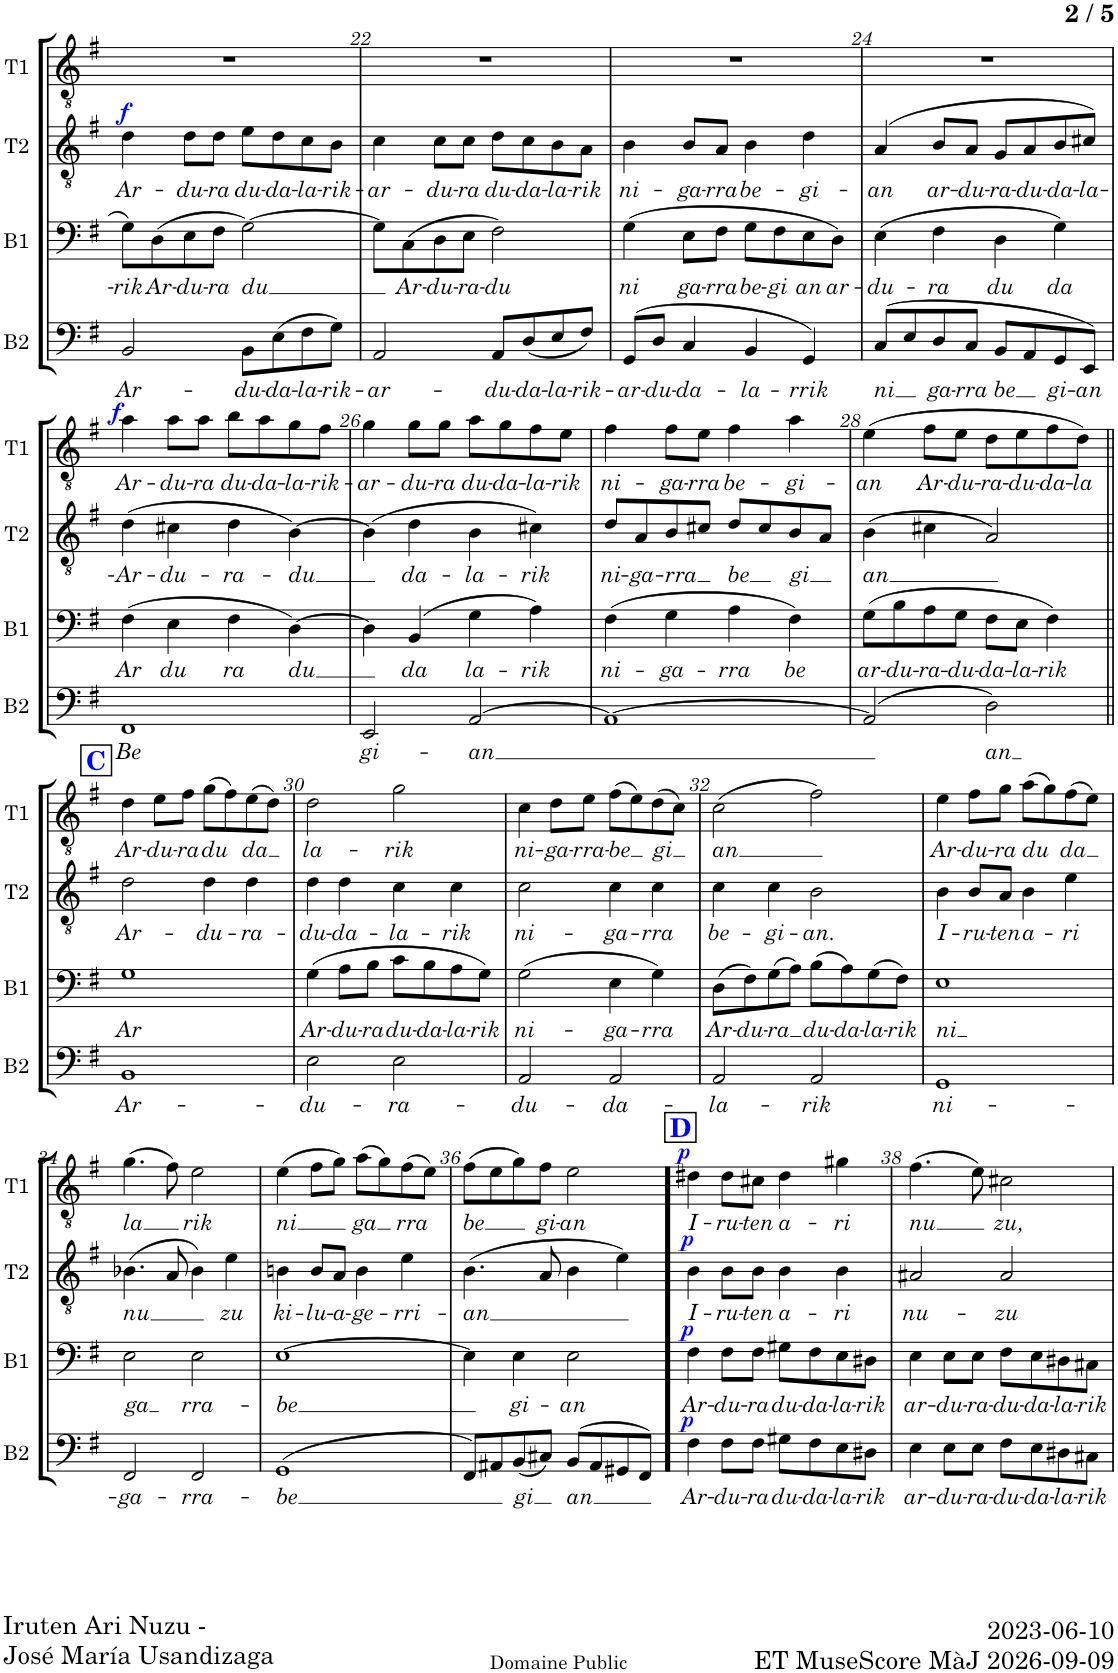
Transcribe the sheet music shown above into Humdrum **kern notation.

**kern	**text	**dynam	**kern	**text	**dynam	**kern	**text	**dynam	**kern	**text	**dynam
*part4	*part4	*part4	*part3	*part3	*part3	*part2	*part2	*part2	*part1	*part1	*part1
*staff4	*staff4	*staff4	*staff3	*staff3	*staff3	*staff2	*staff2	*staff2	*staff1	*staff1	*staff1
*I"Basse	*	*	*I"Baryton	*	*	*I"Ténor 2	*	*	*I"Ténor 1	*	*
*I'B2	*	*	*I'B1	*	*	*I'T2	*	*	*I'T1	*	*
!!LO:PB:g=z
*clefF4	*	*	*clefF4	*	*	*clefGv2	*	*	*clefGv2	*	*
*k[f#]	*	*	*k[f#]	*	*	*k[f#]	*	*	*k[f#]	*	*
*M4/4	*	*	*M4/4	*	*	*M4/4	*	*	*M4/4	*	*
=21	=21	=21	=21	=21	=21	=21	=21	=21	=21	=21	=21
!	!LO:LY:b	!	!	!LO:LY:b	!	!	!LO:LY:b	!LO:DY:a	!	!	!
2BB/	Ar-	.	8G\L	-rik	.	4d\	Ar-	f	1r	.	.
!	!	!	!	!LO:LY:b	!	!	!	!	!	!	!
.	.	.	(8D\	Ar-	.	.	.	.	.	.	.
!	!	!	!	!LO:LY:b	!	!	!LO:LY:b	!	!	!	!
.	.	.	8E\	-du-	.	8d\L	-du-	.	.	.	.
!	!	!	!	!LO:LY:b	!	!	!LO:LY:b	!	!	!	!
.	.	.	8F#\J	-ra	.	8d\J	-ra	.	.	.	.
!	!LO:LY:b	!	!	!LO:LY:b	!	!	!LO:LY:b	!	!	!	!
8BB\L	du-	.	[2G\)	-du	.	8e\L	du-	.	.	.	.
!	!LO:LY:b	!	!	!	!	!	!LO:LY:b	!	!	!	!
(8E\	-da-	.	.	.	.	8d\	-da-	.	.	.	.
!	!LO:LY:b	!	!	!	!	!	!LO:LY:b	!	!	!	!
8F#\	-la-	.	.	.	.	8c\	-la-	.	.	.	.
!	!LO:LY:b	!	!	!	!	!	!LO:LY:b	!	!	!	!
8G\J)	-rik-	.	.	.	.	8B\J	-rik-	.	.	.	.
=22	=22	=22	=22	=22	=22	=22	=22	=22	=22	=22	=22
!	!LO:LY:b	!	!	!	!	!	!LO:LY:b	!	!	!	!
2AA/	-ar-	.	8G\L]	.	.	4c\	ar-	.	1r	.	.
!	!	!	!	!LO:LY:b	!	!	!	!	!	!	!
.	.	.	(8C\	Ar-	.	.	.	.	.	.	.
!	!	!	!	!LO:LY:b	!	!	!LO:LY:b	!	!	!	!
.	.	.	8D\	-du-	.	8c\L	-du-	.	.	.	.
!	!	!	!	!LO:LY:b	!	!	!LO:LY:b	!	!	!	!
.	.	.	8E\J	-ra-	.	8c\J	-ra	.	.	.	.
!	!LO:LY:b	!	!	!LO:LY:b	!	!	!LO:LY:b	!	!	!	!
8AA/L	-du-	.	2F#\)	-du	.	8d\L	du-	.	.	.	.
!	!LO:LY:b	!	!	!	!	!	!LO:LY:b	!	!	!	!
(8D/	-da-	.	.	.	.	8c\	-da-	.	.	.	.
!	!LO:LY:b	!	!	!	!	!	!LO:LY:b	!	!	!	!
8E/	-la-	.	.	.	.	8B\	-la-	.	.	.	.
!	!LO:LY:b	!	!	!	!	!	!LO:LY:b	!	!	!	!
8F#/J)	-rik-	.	.	.	.	8A\J	-rik	.	.	.	.
=23	=23	=23	=23	=23	=23	=23	=23	=23	=23	=23	=23
!	!LO:LY:b	!	!	!LO:LY:b	!	!	!LO:LY:b	!	!	!	!
(>8GG/L	ar-	.	(4G\	ni	.	4B\	ni-	.	1r	.	.
!	!LO:LY:b	!	!	!	!	!	!	!	!	!	!
8D/J	-du-	.	.	.	.	.	.	.	.	.	.
!	!LO:LY:b	!	!	!LO:LY:b	!	!	!LO:LY:b	!	!	!	!
4C/	-da-	.	8E\L	ga-	.	8B/L	-ga-	.	.	.	.
!	!	!	!	!LO:LY:b	!	!	!LO:LY:b	!	!	!	!
.	.	.	8F#\J	-rra	.	8A/J	-rra	.	.	.	.
!	!LO:LY:b	!	!	!LO:LY:b	!	!	!LO:LY:b	!	!	!	!
4BB/	-la-	.	8G\L	be-	.	4B\	be-	.	.	.	.
!	!	!	!	!LO:LY:b	!	!	!	!	!	!	!
.	.	.	8F#\	-gi	.	.	.	.	.	.	.
!	!LO:LY:b	!	!	!LO:LY:b	!	!	!LO:LY:b	!	!	!	!
4GG/)	-rrik	.	8E\	an	.	4d\	-gi-	.	.	.	.
!	!	!	!	!LO:LY:b	!	!	!	!	!	!	!
.	.	.	8D\J)	ar-	.	.	.	.	.	.	.
=24	=24	=24	=24	=24	=24	=24	=24	=24	=24	=24	=24
!	!LO:LY:b	!	!	!LO:LY:b	!	!	!LO:LY:b	!	!	!	!
(>8C/L	-ni	.	(4E\	-du-	.	(>4A/	-an	.	1r	.	.
8E/	.	.	.	.	.	.	.	.	.	.	.
!	!LO:LY:b	!	!	!LO:LY:b	!	!	!LO:LY:b	!	!	!	!
8D/	ga-	.	4F#\	-ra	.	8B/L	ar-	.	.	.	.
!	!LO:LY:b	!	!	!	!	!	!LO:LY:b	!	!	!	!
8C/J	-rra	.	.	.	.	8A/J	-du-	.	.	.	.
!	!LO:LY:b	!	!	!LO:LY:b	!	!	!LO:LY:b	!	!	!	!
8BB/L	-be	.	4D\	du	.	8G/L	-ra-	.	.	.	.
!	!	!	!	!	!	!	!LO:LY:b	!	!	!	!
8AA/	.	.	.	.	.	8A/	-du-	.	.	.	.
!	!LO:LY:b	!	!	!LO:LY:b	!	!	!LO:LY:b	!	!	!	!
8GG/	-gi-	.	4G\)	da	.	8B/	-da-	.	.	.	.
!	!LO:LY:b	!	!	!	!	!	!LO:LY:b	!	!	!	!
8EE/J)	-an	.	.	.	.	8c#X/J)	-la-	.	.	.	.
!!LO:LB:g=z
=25	=25	=25	=25	=25	=25	=25	=25	=25	=25	=25	=25
!	!LO:LY:b	!	!	!LO:LY:b	!	!	!LO:LY:b	!	!	!LO:LY:b	!LO:DY:a
1FF#	Be	.	(4F#\	Ar	.	(4d\	Ar-	.	4a\	Ar-	f
!	!	!	!	!LO:LY:b	!	!	!LO:LY:b	!	!	!LO:LY:b	!
.	.	.	4E\	du	.	4c#X\	-du-	.	8a\L	-du-	.
!	!	!	!	!	!	!	!	!	!	!LO:LY:b	!
.	.	.	.	.	.	.	.	.	8a\J	-ra	.
!	!	!	!	!LO:LY:b	!	!	!LO:LY:b	!	!	!LO:LY:b	!
.	.	.	4F#\	ra	.	4d\	-ra-	.	8b\L	du-	.
!	!	!	!	!	!	!	!	!	!	!LO:LY:b	!
.	.	.	.	.	.	.	.	.	8a\	-da-	.
!	!	!	!	!LO:LY:b	!	!	!LO:LY:b	!	!	!LO:LY:b	!
.	.	.	[4D\)	-du	.	[4B\)	-du	.	8g\	-la-	.
!	!	!	!	!	!	!	!	!	!	!LO:LY:b	!
.	.	.	.	.	.	.	.	.	8f#\J	-rik-	.
=26	=26	=26	=26	=26	=26	=26	=26	=26	=26	=26	=26
!	!LO:LY:b	!	!	!	!	!	!	!	!	!LO:LY:b	!
2EE/	gi-	.	4D\]	.	.	(4B\]	.	.	4g\	ar-	.
!	!	!	!	!LO:LY:b	!	!	!LO:LY:b	!	!	!LO:LY:b	!
.	.	.	(4BB/	da	.	4d\	da-	.	8g\L	-du-	.
!	!	!	!	!	!	!	!	!	!	!LO:LY:b	!
.	.	.	.	.	.	.	.	.	8g\J	-ra	.
!	!LO:LY:b	!	!	!LO:LY:b	!	!	!LO:LY:b	!	!	!LO:LY:b	!
[>2AA/	-an	.	4G\	la-	.	4B\	-la-	.	8a\L	du-	.
!	!	!	!	!	!	!	!	!	!	!LO:LY:b	!
.	.	.	.	.	.	.	.	.	8g\	-da-	.
!	!	!	!	!LO:LY:b	!	!	!LO:LY:b	!	!	!LO:LY:b	!
.	.	.	4A\)	-rik	.	4c#X\)	-rik	.	8f#\	-la-	.
!	!	!	!	!	!	!	!	!	!	!LO:LY:b	!
.	.	.	.	.	.	.	.	.	8e\J	-rik	.
=27	=27	=27	=27	=27	=27	=27	=27	=27	=27	=27	=27
!	!	!	!	!LO:LY:b	!	!	!LO:LY:b	!	!	!LO:LY:b	!
1AA_	.	.	(4F#\	ni-	.	8d/L	ni-	.	4f#\	ni-	.
!	!	!	!	!	!	!	!LO:LY:b	!	!	!	!
.	.	.	.	.	.	8A/	-ga-	.	.	.	.
!	!	!	!	!LO:LY:b	!	!	!LO:LY:b	!	!	!LO:LY:b	!
.	.	.	4G\	-ga-	.	8B/	-rra	.	8f#\L	-ga-	.
!	!	!	!	!	!	!	!	!	!	!LO:LY:b	!
.	.	.	.	.	.	8c#X/J	.	.	8e\J	-rra	.
!	!	!	!	!LO:LY:b	!	!	!LO:LY:b	!	!	!LO:LY:b	!
.	.	.	4A\	-rra	.	8d/L	-be	.	4f#\	be-	.
.	.	.	.	.	.	8c#/	.	.	.	.	.
!	!	!	!	!LO:LY:b	!	!	!LO:LY:b	!	!	!LO:LY:b	!
.	.	.	4F#\)	be	.	8B/	gi	.	4a\	-gi-	.
.	.	.	.	.	.	8A/J	.	.	.	.	.
=28	=28	=28	=28	=28	=28	=28	=28	=28	=28	=28	=28
!	!	!	!	!LO:LY:b	!	!	!LO:LY:b	!	!	!LO:LY:b	!
(2AA/]	.	.	(8G\L	ar-	.	(4B\	an	.	(4e\	-an	.
!	!	!	!	!LO:LY:b	!	!	!	!	!	!	!
.	.	.	8B\	-du-	.	.	.	.	.	.	.
!	!	!	!	!LO:LY:b	!	!	!	!	!	!LO:LY:b	!
.	.	.	8A\	-ra-	.	4c#X\	.	.	8f#\L	Ar-	.
!	!	!	!	!LO:LY:b	!	!	!	!	!	!LO:LY:b	!
.	.	.	8G\J	-du-	.	.	.	.	8e\J	-du-	.
!	!LO:LY:b	!	!	!LO:LY:b	!	!	!	!	!	!LO:LY:b	!
2D\)	an	.	8F#\L	-da-	.	2A/)	.	.	8d\L	-ra-	.
!	!	!	!	!LO:LY:b	!	!	!	!	!	!LO:LY:b	!
.	.	.	8E\J	-la-	.	.	.	.	8e\	-du-	.
!	!	!	!	!LO:LY:b	!	!	!	!	!	!LO:LY:b	!
.	.	.	4F#\)	-rik	.	.	.	.	8f#\	-da-	.
!	!	!	!	!	!	!	!	!	!	!LO:LY:b	!
.	.	.	.	.	.	.	.	.	8d\J)	-la	.
!!LO:LB:g=z
!!LO:REH:place=s1:a:B:cj:color=#0000FF:fs=14:t=C
=29||	=29||	=29||	=29||	=29||	=29||	=29||	=29||	=29||	=29||	=29||	=29||
!	!LO:LY:b	!	!	!LO:LY:b	!	!	!LO:LY:b	!	!	!LO:LY:b	!
1BB	Ar-	.	1G	Ar	.	2d\	Ar-	.	4d\	Ar-	.
!	!	!	!	!	!	!	!	!	!	!LO:LY:b	!
.	.	.	.	.	.	.	.	.	8e\L	-du-	.
!	!	!	!	!	!	!	!	!	!	!LO:LY:b	!
.	.	.	.	.	.	.	.	.	8f#\J	-ra	.
!	!	!	!	!	!	!	!LO:LY:b	!	!	!LO:LY:b	!
.	.	.	.	.	.	4d\	-du-	.	(8g\L	-du	.
.	.	.	.	.	.	.	.	.	8f#\)	.	.
!	!	!	!	!	!	!	!LO:LY:b	!	!	!LO:LY:b	!
.	.	.	.	.	.	4d\	-ra-	.	(8e\	-da	.
.	.	.	.	.	.	.	.	.	8d\J)	.	.
=30	=30	=30	=30	=30	=30	=30	=30	=30	=30	=30	=30
!	!LO:LY:b	!	!	!LO:LY:b	!	!	!LO:LY:b	!	!	!LO:LY:b	!
2E\	-du-	.	(4G\	Ar-	.	4d\	-du-	.	2d\	la-	.
!	!	!	!	!LO:LY:b	!	!	!LO:LY:b	!	!	!	!
.	.	.	8A\L	-du-	.	4d\	-da-	.	.	.	.
!	!	!	!	!LO:LY:b	!	!	!	!	!	!	!
.	.	.	8B\J	-ra	.	.	.	.	.	.	.
!	!LO:LY:b	!	!	!LO:LY:b	!	!	!LO:LY:b	!	!	!LO:LY:b	!
2E\	-ra-	.	8c\L	du-	.	4c\	-la-	.	2g\	-rik	.
!	!	!	!	!LO:LY:b	!	!	!	!	!	!	!
.	.	.	8B\	-da-	.	.	.	.	.	.	.
!	!	!	!	!LO:LY:b	!	!	!LO:LY:b	!	!	!	!
.	.	.	8A\	-la-	.	4c\	-rik	.	.	.	.
!	!	!	!	!LO:LY:b	!	!	!	!	!	!	!
.	.	.	8G\J)	-rik	.	.	.	.	.	.	.
=31	=31	=31	=31	=31	=31	=31	=31	=31	=31	=31	=31
!	!LO:LY:b	!	!	!LO:LY:b	!	!	!LO:LY:b	!	!	!LO:LY:b	!
2AA/	-du-	.	(2G\	ni-	.	2c\	ni-	.	4c\	ni-	.
!	!	!	!	!	!	!	!	!	!	!LO:LY:b	!
.	.	.	.	.	.	.	.	.	8d\L	-ga-	.
!	!	!	!	!	!	!	!	!	!	!LO:LY:b	!
.	.	.	.	.	.	.	.	.	8e\J	-rra-	.
!	!LO:LY:b	!	!	!LO:LY:b	!	!	!LO:LY:b	!	!	!LO:LY:b	!
2AA/	-da-	.	4E\	-ga-	.	4c\	-ga-	.	(8f#\L	-be	.
.	.	.	.	.	.	.	.	.	8e\)	.	.
!	!	!	!	!LO:LY:b	!	!	!LO:LY:b	!	!	!LO:LY:b	!
.	.	.	4G\)	-rra	.	4c\	-rra	.	(8d\	gi	.
.	.	.	.	.	.	.	.	.	8c\J)	.	.
=32	=32	=32	=32	=32	=32	=32	=32	=32	=32	=32	=32
!	!LO:LY:b	!	!	!LO:LY:b	!	!	!LO:LY:b	!	!	!LO:LY:b	!
2AA/	-la-	.	(8D\L	Ar-	.	4c\	be-	.	(2c\	an	.
!	!	!	!	!LO:LY:b	!	!	!	!	!	!	!
.	.	.	8F#\)	-du-	.	.	.	.	.	.	.
!	!	!	!	!LO:LY:b	!	!	!LO:LY:b	!	!	!	!
.	.	.	(8G\	-ra	.	4c\	-gi-	.	.	.	.
.	.	.	8A\J)	.	.	.	.	.	.	.	.
!	!LO:LY:b	!	!	!LO:LY:b	!	!	!LO:LY:b	!	!	!	!
2AA/	-rik	.	(8B\L	du-	.	2B\	-an.	.	2f#\)	.	.
!	!	!	!	!LO:LY:b	!	!	!	!	!	!	!
.	.	.	8A\)	-da-	.	.	.	.	.	.	.
!	!	!	!	!LO:LY:b	!	!	!	!	!	!	!
.	.	.	(8G\	-la-	.	.	.	.	.	.	.
!	!	!	!	!LO:LY:b	!	!	!	!	!	!	!
.	.	.	8F#\J)	-rik	.	.	.	.	.	.	.
=33	=33	=33	=33	=33	=33	=33	=33	=33	=33	=33	=33
!	!LO:LY:b	!	!	!LO:LY:b	!	!	!LO:LY:b	!	!	!LO:LY:b	!
1GG	ni-	.	1E	ni	.	4B\	I-	.	4e\	Ar-	.
!	!	!	!	!	!	!	!LO:LY:b	!	!	!LO:LY:b	!
.	.	.	.	.	.	8B/L	-ru-	.	8f#\L	-du-	.
!	!	!	!	!	!	!	!LO:LY:b	!	!	!LO:LY:b	!
.	.	.	.	.	.	8A/J	-ten	.	8g\J	-ra	.
!	!	!	!	!	!	!	!LO:LY:b	!	!	!LO:LY:b	!
.	.	.	.	.	.	4B\	a-	.	(8a\L	-du	.
.	.	.	.	.	.	.	.	.	8g\)	.	.
!	!	!	!	!	!	!	!LO:LY:b	!	!	!LO:LY:b	!
.	.	.	.	.	.	4e\	-ri	.	(8f#\	-da	.
.	.	.	.	.	.	.	.	.	8e\J)	.	.
!!LO:LB:g=z
=34	=34	=34	=34	=34	=34	=34	=34	=34	=34	=34	=34
!	!LO:LY:b	!	!	!LO:LY:b	!	!	!LO:LY:b	!	!	!LO:LY:b	!
2FF#/	-ga-	.	2E\	-ga	.	(4.B-X\	nu	.	(4.g\	-la	.
.	.	.	.	.	.	8A/	.	.	8f#\)	.	.
!	!LO:LY:b	!	!	!LO:LY:b	!	!	!	!	!	!LO:LY:b	!
2FF#/	-rra-	.	2E\	rra-	.	4B-\)	.	.	2e\	rik	.
!	!	!	!	!	!	!	!LO:LY:b	!	!	!	!
.	.	.	.	.	.	4e\	zu	.	.	.	.
=35	=35	=35	=35	=35	=35	=35	=35	=35	=35	=35	=35
!	!LO:LY:b	!	!	!LO:LY:b	!	!	!LO:LY:b	!	!	!LO:LY:b	!
(>1GG	-be	.	[1E	-be	.	4Bn\	ki-	.	(4e\	ni	.
!	!	!	!	!	!	!	!LO:LY:b	!	!	!	!
.	.	.	.	.	.	8B/L	-lu-	.	8f#\L	.	.
!	!	!	!	!	!	!	!LO:LY:b	!	!	!	!
.	.	.	.	.	.	8A/J	-a-	.	8g\J)	.	.
!	!	!	!	!	!	!	!LO:LY:b	!	!	!LO:LY:b	!
.	.	.	.	.	.	4B\	-ge-	.	(8a\L	ga	.
.	.	.	.	.	.	.	.	.	8g\)	.	.
!	!	!	!	!	!	!	!LO:LY:b	!	!	!LO:LY:b	!
.	.	.	.	.	.	4e\	-rri-	.	(8f#\	rra	.
.	.	.	.	.	.	.	.	.	8e\J)	.	.
=36	=36	=36	=36	=36	=36	=36	=36	=36	=36	=36	=36
!	!	!	!	!	!	!	!LO:LY:b	!	!	!LO:LY:b	!
8FF#/L)	.	.	4E\]	.	.	(4.B\	-an	.	(8f#\L	be	.
8AA#X/	.	.	.	.	.	.	.	.	8e\	.	.
!	!LO:LY:b	!	!	!LO:LY:b	!	!	!	!	!	!	!
(8BB/	gi	.	4E\	gi-	.	.	.	.	8g\)	.	.
!	!	!	!	!	!	!	!	!	!	!LO:LY:b	!
8C#X/J)	.	.	.	.	.	8A/	.	.	8f#\J	gi-	.
!	!LO:LY:b	!	!	!LO:LY:b	!	!	!	!	!	!LO:LY:b	!
(>8BB/L	an	.	2E\	-an	.	4B\	.	.	2e\	-an	.
8AA#/	.	.	.	.	.	.	.	.	.	.	.
8GG#X/	.	.	.	.	.	4e\)	.	.	.	.	.
8FF#/J)	.	.	.	.	.	.	.	.	.	.	.
!!LO:REH:place=s1:a:B:cj:color=#0000FF:fs=14:t=D
=37!	=37!	=37!	=37!	=37!	=37!	=37!	=37!	=37!	=37!	=37!	=37!
!	!LO:LY:b	!LO:DY:a	!	!LO:LY:b	!LO:DY:a	!	!LO:LY:b	!LO:DY:a	!	!LO:LY:b	!LO:DY:a
4F#\	Ar-	p	4F#\	Ar-	p	4B\	I-	p	4d#X\	I-	p
!	!LO:LY:b	!	!	!LO:LY:b	!	!	!LO:LY:b	!	!	!LO:LY:b	!
8F#\L	-du-	.	8F#\L	-du-	.	8B\L	-ru-	.	8d#\L	-ru-	.
!	!LO:LY:b	!	!	!LO:LY:b	!	!	!LO:LY:b	!	!	!LO:LY:b	!
8F#\J	-ra	.	8F#\J	-ra	.	8B\J	-ten	.	8c#X\J	-ten	.
!	!LO:LY:b	!	!	!LO:LY:b	!	!	!LO:LY:b	!	!	!LO:LY:b	!
8G#X\L	du-	.	8G#X\L	du-	.	4B\	a-	.	4d#\	a-	.
!	!LO:LY:b	!	!	!LO:LY:b	!	!	!	!	!	!	!
8F#\	-da-	.	8F#\	-da-	.	.	.	.	.	.	.
!	!LO:LY:b	!	!	!LO:LY:b	!	!	!LO:LY:b	!	!	!LO:LY:b	!
8E\	-la-	.	8E\	-la-	.	4B\	-ri	.	4g#X\	-ri	.
!	!LO:LY:b	!	!	!LO:LY:b	!	!	!	!	!	!	!
8D#X\J	-rik	.	8D#X\J	-rik	.	.	.	.	.	.	.
=38	=38	=38	=38	=38	=38	=38	=38	=38	=38	=38	=38
!	!LO:LY:b	!	!	!LO:LY:b	!	!	!LO:LY:b	!	!	!LO:LY:b	!
4E\	ar-	.	4E\	ar-	.	2A#X/	nu-	.	(4.f#\	-nu	.
!	!LO:LY:b	!	!	!LO:LY:b	!	!	!	!	!	!	!
8E\L	-du-	.	8E\L	-du-	.	.	.	.	.	.	.
!	!LO:LY:b	!	!	!LO:LY:b	!	!	!	!	!	!	!
8E\J	-ra-	.	8E\J	-ra-	.	.	.	.	8e\)	.	.
!	!LO:LY:b	!	!	!LO:LY:b	!	!	!LO:LY:b	!	!	!LO:LY:b	!
8F#\L	-du-	.	8F#\L	-du-	.	2A#/	-zu	.	2c#X\	zu,	.
!	!LO:LY:b	!	!	!LO:LY:b	!	!	!	!	!	!	!
8E\	-da-	.	8E\	-da-	.	.	.	.	.	.	.
!	!LO:LY:b	!	!	!LO:LY:b	!	!	!	!	!	!	!
8D#X\	-la-	.	8D#X\	-la-	.	.	.	.	.	.	.
!	!LO:LY:b	!	!	!LO:LY:b	!	!	!	!	!	!	!
8C#X\J	-rik	.	8C#X\J	-rik	.	.	.	.	.	.	.
=	=	=	=	=	=	=	=	=	=	=	=
*-	*-	*-	*-	*-	*-	*-	*-	*-	*-	*-	*-
